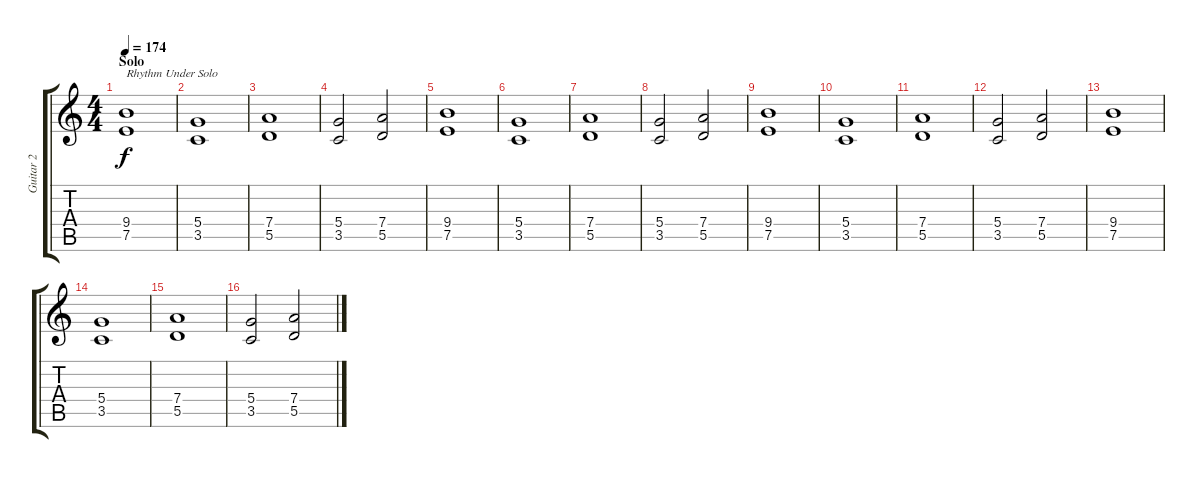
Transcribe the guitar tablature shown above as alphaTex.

\track ("Guitar 2" "Guitar 2") {instrument overdrivenguitar}
\staff {score tabs}
\tuning (E4 B3 G3 D3 A2 E2) {hide}
\ts (4 4)
\section ("" "Solo")
\tempo 174
\clef g2
\ks c
(9.4 7.5).1{txt "Rhythm Under Solo" dy f} |
(5.4 3.5).1 |
(7.4 5.5).1 |
(5.4 3.5).2 (7.4 5.5).2 |
(9.4 7.5).1 |
(5.4 3.5).1 |
(7.4 5.5).1 |
(5.4 3.5).2 (7.4 5.5).2 |
(9.4 7.5).1 |
(5.4 3.5).1 |
(7.4 5.5).1 |
(5.4 3.5).2 (7.4 5.5).2 |
(9.4 7.5).1 |
(5.4 3.5).1 |
(7.4 5.5).1 |
(5.4 3.5).2 (7.4 5.5).2
